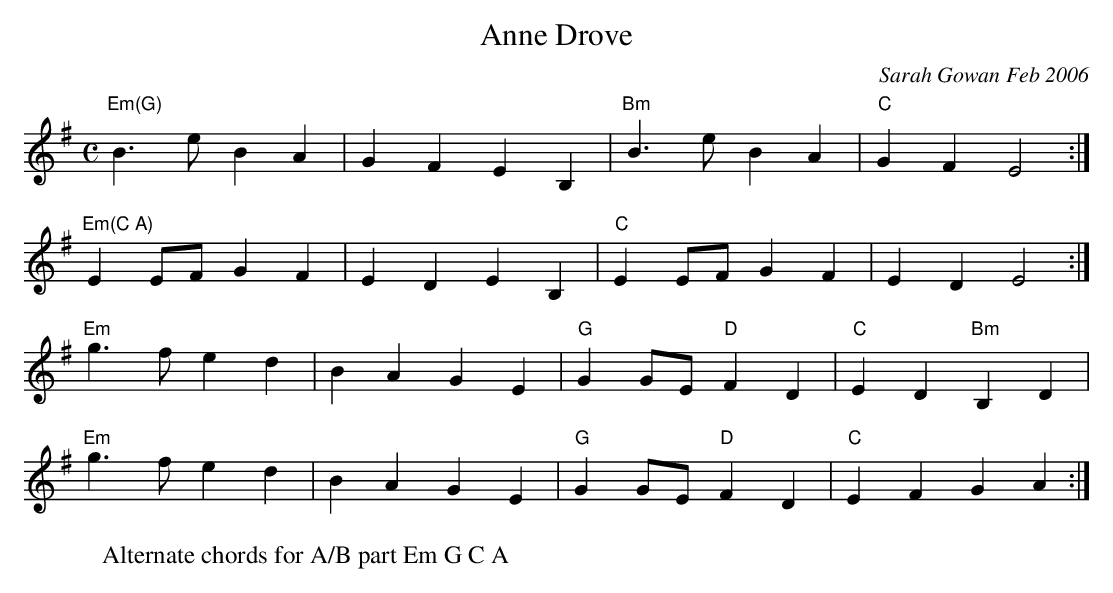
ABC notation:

X:1
T:Anne Drove
C: Sarah Gowan Feb 2006
M:C
L:1/4
K:Em
"Em(G)"B>e BA | GFEB, |"Bm" B>e BA |"C" GFE2:|
"Em(C A)"E E/F/ GF | EDEB, |"C" E E/F/ GF | EDE2:|
"Em"g>f ed | BAGE |"G" G G/E/"D" FD|"C"ED"Bm"B,D|
"Em"g>f ed | BAGE | "G"G G/E/"D" FD|"C"EFGA:|
W:Alternate chords for A/B part Em G C A
